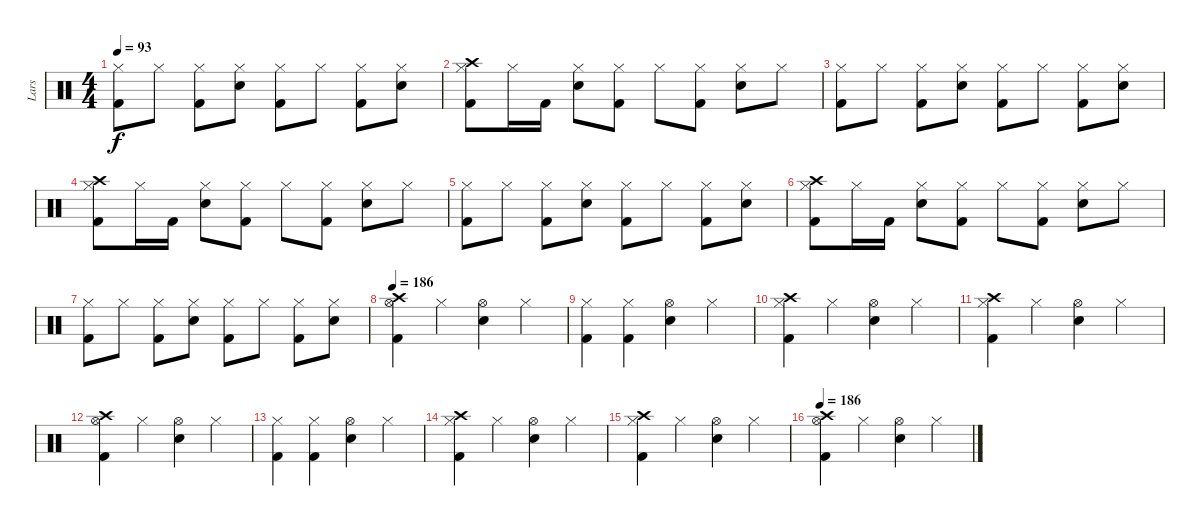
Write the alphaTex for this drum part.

\track ("Lars" "Lars") {instrument percussion}
\staff {score}
\articulation defaults
\ts (4 4)
\tempo 93
\clef neutral
\ks c
("Hi-Hat (closed)" "Kick (hit) 2").8{dy f} "Hi-Hat (closed)".8 ("Hi-Hat (closed)" "Kick (hit) 2").8 ("Hi-Hat (closed)" "Electric Snare (hit)").8 ("Hi-Hat (closed)" "Kick (hit) 2").8 "Hi-Hat (closed)".8 ("Hi-Hat (closed)" "Kick (hit) 2").8 ("Hi-Hat (closed)" "Electric Snare (hit)").8 |
("Crash high (hit)" "Hi-Hat (closed)" "Kick (hit) 2").8 "Hi-Hat (closed)".16 "Kick (hit) 2".16 ("Hi-Hat (closed)" "Electric Snare (hit)").8 ("Hi-Hat (closed)" "Kick (hit) 2").8 "Hi-Hat (closed)".8 ("Hi-Hat (closed)" "Kick (hit) 2").8 ("Hi-Hat (closed)" "Electric Snare (hit)").8 "Hi-Hat (closed)".8 |
("Hi-Hat (closed)" "Kick (hit) 2").8 "Hi-Hat (closed)".8 ("Hi-Hat (closed)" "Kick (hit) 2").8 ("Hi-Hat (closed)" "Electric Snare (hit)").8 ("Hi-Hat (closed)" "Kick (hit) 2").8 "Hi-Hat (closed)".8 ("Hi-Hat (closed)" "Kick (hit) 2").8 ("Hi-Hat (closed)" "Electric Snare (hit)").8 |
("Crash high (hit)" "Hi-Hat (closed)" "Kick (hit) 2").8 "Hi-Hat (closed)".16 "Kick (hit) 2".16 ("Hi-Hat (closed)" "Electric Snare (hit)").8 ("Hi-Hat (closed)" "Kick (hit) 2").8 "Hi-Hat (closed)".8 ("Hi-Hat (closed)" "Kick (hit) 2").8 ("Hi-Hat (closed)" "Electric Snare (hit)").8 "Hi-Hat (closed)".8 |
("Hi-Hat (closed)" "Kick (hit) 2").8 "Hi-Hat (closed)".8 ("Hi-Hat (closed)" "Kick (hit) 2").8 ("Hi-Hat (closed)" "Electric Snare (hit)").8 ("Hi-Hat (closed)" "Kick (hit) 2").8 "Hi-Hat (closed)".8 ("Hi-Hat (closed)" "Kick (hit) 2").8 ("Hi-Hat (closed)" "Electric Snare (hit)").8 |
("Crash high (hit)" "Hi-Hat (closed)" "Kick (hit) 2").8 "Hi-Hat (closed)".16 "Kick (hit) 2".16 ("Hi-Hat (closed)" "Electric Snare (hit)").8 ("Hi-Hat (closed)" "Kick (hit) 2").8 "Hi-Hat (closed)".8 ("Hi-Hat (closed)" "Kick (hit) 2").8 ("Hi-Hat (closed)" "Electric Snare (hit)").8 "Hi-Hat (closed)".8 |
("Hi-Hat (closed)" "Kick (hit) 2").8 "Hi-Hat (closed)".8 ("Hi-Hat (closed)" "Kick (hit) 2").8 ("Hi-Hat (closed)" "Electric Snare (hit)").8 ("Hi-Hat (closed)" "Kick (hit) 2").8 "Hi-Hat (closed)".8 ("Hi-Hat (closed)" "Kick (hit) 2").8 ("Hi-Hat (closed)" "Electric Snare (hit)").8 |
\tempo 186
("Crash high (hit)" "Hi-Hat (open)" "Kick (hit) 2").4 "Hi-Hat (closed)".4 ("Hi-Hat (open)" "Electric Snare (hit)").4 "Hi-Hat (closed)".4 |
("Hi-Hat (closed)" "Kick (hit) 2").4 ("Hi-Hat (closed)" "Kick (hit) 2").4 ("Hi-Hat (open)" "Electric Snare (hit)").4 "Hi-Hat (closed)".4 |
("Crash high (hit)" "Hi-Hat (closed)" "Kick (hit) 2").4 "Hi-Hat (closed)".4 ("Hi-Hat (open)" "Electric Snare (hit)").4 "Hi-Hat (closed)".4 |
("Crash high (hit)" "Hi-Hat (closed)" "Kick (hit) 2").4 "Hi-Hat (closed)".4 ("Hi-Hat (open)" "Electric Snare (hit)").4 "Hi-Hat (closed)".4 |
("Crash high (hit)" "Hi-Hat (open)" "Kick (hit) 2").4 "Hi-Hat (closed)".4 ("Hi-Hat (open)" "Electric Snare (hit)").4 "Hi-Hat (closed)".4 |
("Hi-Hat (closed)" "Kick (hit) 2").4 ("Hi-Hat (closed)" "Kick (hit) 2").4 ("Hi-Hat (open)" "Electric Snare (hit)").4 "Hi-Hat (closed)".4 |
("Crash high (hit)" "Hi-Hat (closed)" "Kick (hit) 2").4 "Hi-Hat (closed)".4 ("Hi-Hat (open)" "Electric Snare (hit)").4 "Hi-Hat (closed)".4 |
("Crash high (hit)" "Hi-Hat (closed)" "Kick (hit) 2").4 "Hi-Hat (closed)".4 ("Hi-Hat (open)" "Electric Snare (hit)").4 "Hi-Hat (closed)".4 |
\tempo 186
("Crash high (hit)" "Hi-Hat (open)" "Kick (hit) 2").4 "Hi-Hat (closed)".4 ("Hi-Hat (open)" "Electric Snare (hit)").4 "Hi-Hat (closed)".4
